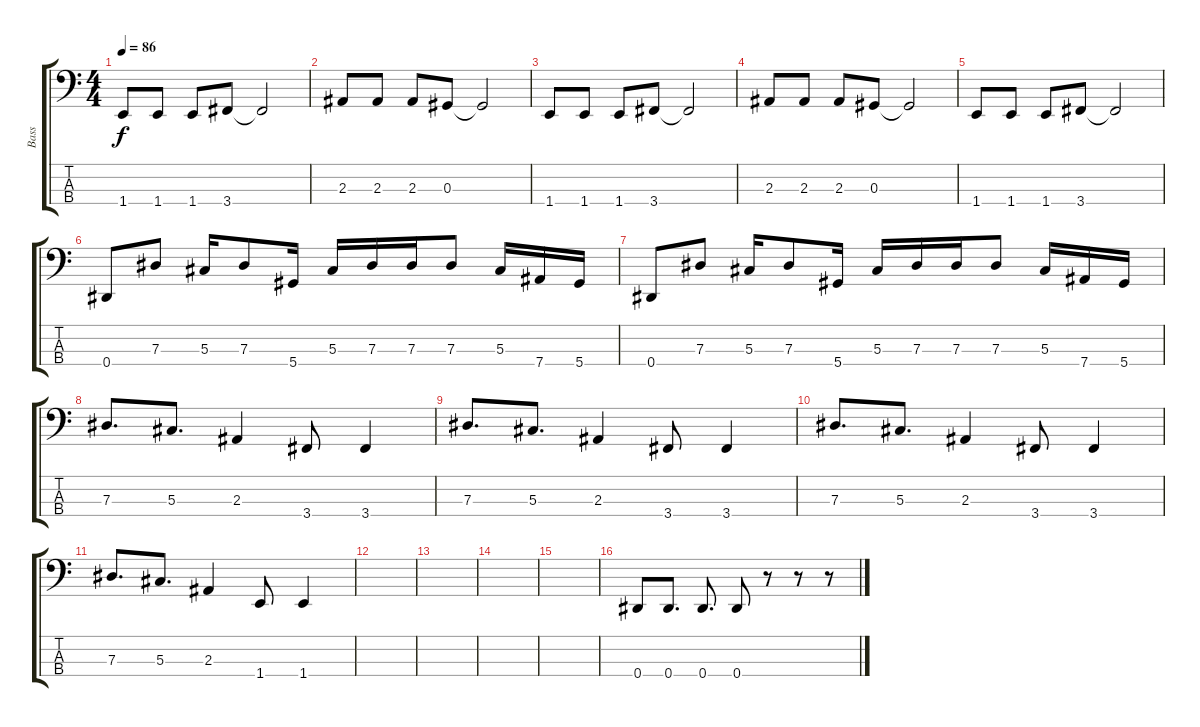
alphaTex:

\track ("Bass" "Bass") {instrument electricbassfinger}
\staff {score tabs}
\tuning (Gb2 Db2 Ab1 Eb1) {hide}
\ts (4 4)
\tempo 86
\clef f4
\ks c
1.4.8{dy f} 1.4.8 1.4.8 3.4.8 3.4{t}.2 |
2.3.8 2.3.8 2.3.8 0.3.8 0.3{t}.2 |
1.4.8 1.4.8 1.4.8 3.4.8 3.4{t}.2 |
2.3.8 2.3.8 2.3.8 0.3.8 0.3{t}.2 |
1.4.8 1.4.8 1.4.8 3.4.8 3.4{t}.2 |
0.4.8 7.3.8 5.3.16 7.3.8 5.4.16 5.3.16 7.3.16 7.3.16 7.3.8 5.3.16 7.4.16 5.4.16 |
0.4.8 7.3.8 5.3.16 7.3.8 5.4.16 5.3.16 7.3.16 7.3.16 7.3.8 5.3.16 7.4.16 5.4.16 |
7.3.8{d} 5.3.8{d} 2.3.4 3.4.8 3.4.4 |
7.3.8{d} 5.3.8{d} 2.3.4 3.4.8 3.4.4 |
7.3.8{d} 5.3.8{d} 2.3.4 3.4.8 3.4.4 |
7.3.8{d} 5.3.8{d} 2.3.4 1.4.8 1.4.4 |
|
|
|
|
0.4.8 0.4.8{d} 0.4.8{d} 0.4.8 r.8 r.8 r.8
